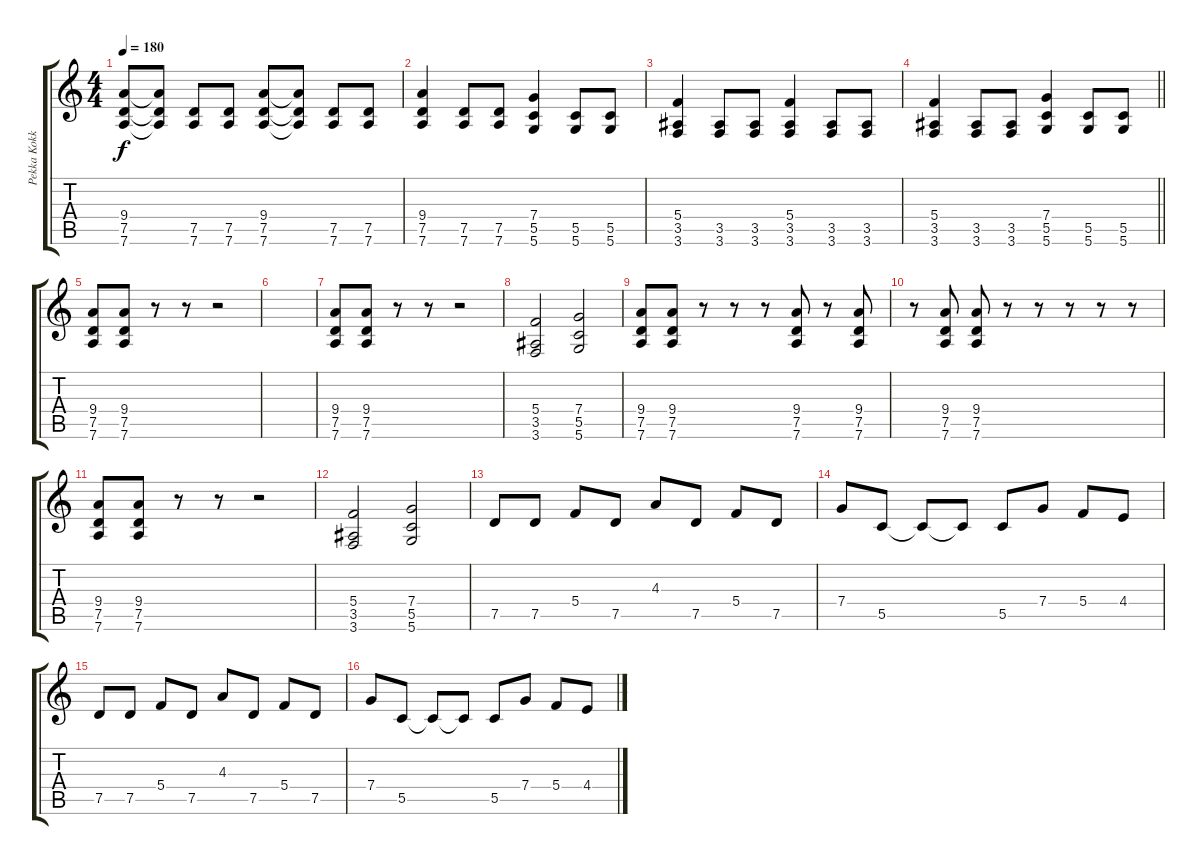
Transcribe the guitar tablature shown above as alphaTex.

\track ("Pekka Kokko - Rythm Guitar" "Pekka Kokk") {instrument distortionguitar}
\staff {score tabs}
\tuning (D4 A3 F3 C3 G2 D2) {hide}
\ts (4 4)
\tempo 180
\clef g2
\ks c
(9.4 7.5 7.6).8{dy f} (9.4{t} 7.5{t} 7.6{t}).8 (7.5 7.6).8 (7.5 7.6).8 (9.4 7.5 7.6).8 (9.4{t} 7.5{t} 7.6{t}).8 (7.5 7.6).8 (7.5 7.6).8 |
(9.4 7.5 7.6).4 (7.5 7.6).8 (7.5 7.6).8 (7.4 5.5 5.6).4 (5.5 5.6).8 (5.5 5.6).8 |
(5.4 3.5 3.6).4 (3.5 3.6).8 (3.5 3.6).8 (5.4 3.5 3.6).4 (3.5 3.6).8 (3.5 3.6).8 |
\barLineRight lightlight
(5.4 3.5 3.6).4 (3.5 3.6).8 (3.5 3.6).8 (7.4 5.5 5.6).4 (5.5 5.6).8 (5.5 5.6).8 |
\section ("" "")
(9.4 7.5 7.6).8 (9.4 7.5 7.6).8 r.8 r.8 r.2 |
|
(9.4 7.5 7.6).8 (9.4 7.5 7.6).8 r.8 r.8 r.2 |
(5.4 3.5 3.6).2 (7.4 5.5 5.6).2 |
(9.4 7.5 7.6).8 (9.4 7.5 7.6).8 r.8 r.8 r.8 (9.4 7.5 7.6).8 r.8 (9.4 7.5 7.6).8 |
r.8 (9.4 7.5 7.6).8 (9.4 7.5 7.6).8 r.8 r.8 r.8 r.8 r.8 |
(9.4 7.5 7.6).8 (9.4 7.5 7.6).8 r.8 r.8 r.2 |
(5.4 3.5 3.6).2 (7.4 5.5 5.6).2 |
7.5.8 7.5.8 5.4.8 7.5.8 4.3.8 7.5.8 5.4.8 7.5.8 |
7.4.8 5.5.8 5.5{t}.8 5.5{t}.8 5.5.8 7.4.8 5.4.8 4.4.8 |
7.5.8 7.5.8 5.4.8 7.5.8 4.3.8 7.5.8 5.4.8 7.5.8 |
7.4.8 5.5.8 5.5{t}.8 5.5{t}.8 5.5.8 7.4.8 5.4.8 4.4.8
